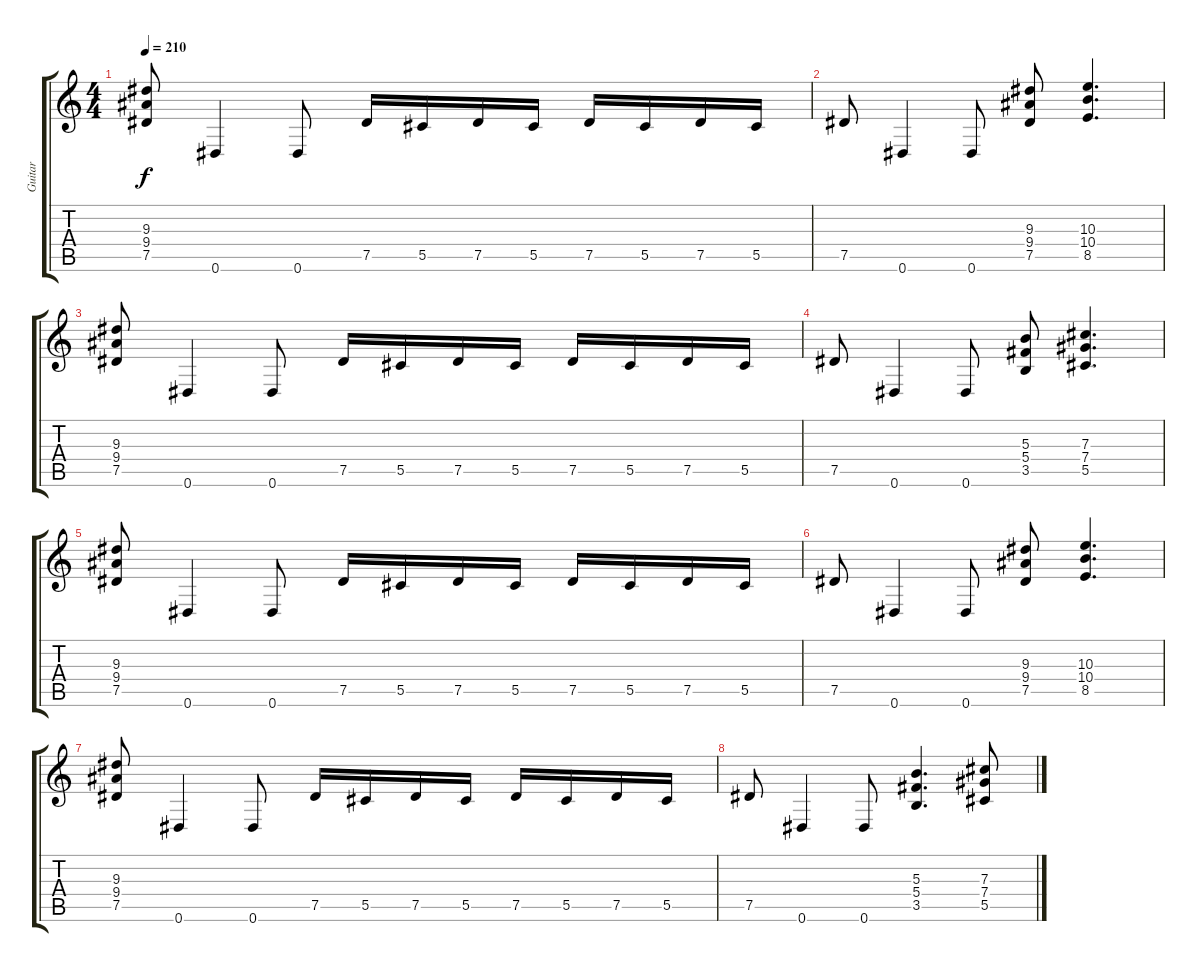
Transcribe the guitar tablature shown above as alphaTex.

\track ("Guitar" "Guitar") {instrument distortionguitar}
\staff {score tabs}
\tuning (Eb4 Bb3 Gb3 Db3 Ab2 Eb2) {hide}
\ts (4 4)
\tempo 210
\clef g2
\ks c
(9.3 9.4 7.5).8{dy f} 0.6.4 0.6.8 7.5.16 5.5.16 7.5.16 5.5.16 7.5.16 5.5.16 7.5.16 5.5.16 |
7.5.8 0.6.4 0.6.8 (9.3 9.4 7.5).8 (10.3 10.4 8.5).4{d} |
(9.3 9.4 7.5).8 0.6.4 0.6.8 7.5.16 5.5.16 7.5.16 5.5.16 7.5.16 5.5.16 7.5.16 5.5.16 |
7.5.8 0.6.4 0.6.8 (5.3 5.4 3.5).8 (7.3 7.4 5.5).4{d} |
(9.3 9.4 7.5).8 0.6.4 0.6.8 7.5.16 5.5.16 7.5.16 5.5.16 7.5.16 5.5.16 7.5.16 5.5.16 |
7.5.8 0.6.4 0.6.8 (9.3 9.4 7.5).8 (10.3 10.4 8.5).4{d} |
(9.3 9.4 7.5).8 0.6.4 0.6.8 7.5.16 5.5.16 7.5.16 5.5.16 7.5.16 5.5.16 7.5.16 5.5.16 |
7.5.8 0.6.4 0.6.8 (5.3 5.4 3.5).4{d} (7.3 7.4 5.5).8
